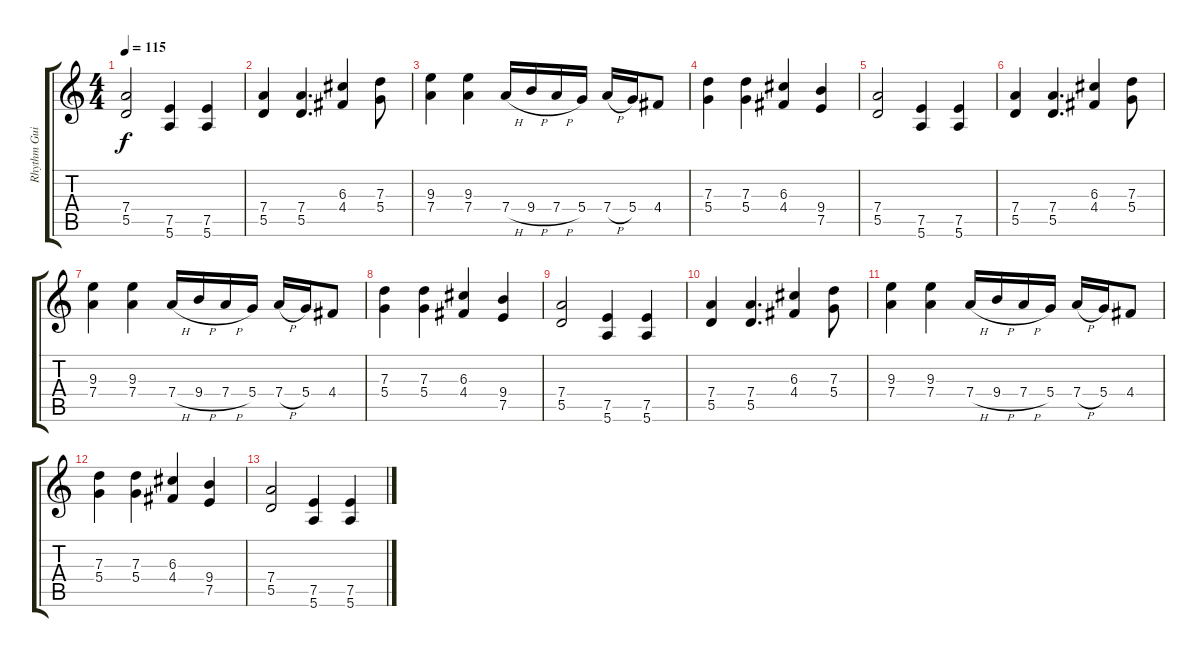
\track ("Rhythm Guitar" "Rhythm Gui") {instrument distortionguitar}
\staff {score tabs}
\tuning (E4 B3 G3 D3 A2 E2) {hide}
\ts (4 4)
\tempo 115
\clef g2
\ks c
(7.4 5.5).2{dy f} (7.5 5.6).4 (7.5 5.6).4 |
(7.4 5.5).4 (7.4 5.5).4{d} (6.3 4.4).4 (7.3 5.4).8 |
(9.3 7.4).4 (9.3 7.4).4 7.4{h}.16 9.4{h}.16 7.4{h}.16 5.4.16 7.4{h}.16 5.4.16 4.4.8 |
(7.3 5.4).4 (7.3 5.4).4 (6.3 4.4).4 (9.4 7.5).4 |
(7.4 5.5).2 (7.5 5.6).4 (7.5 5.6).4 |
(7.4 5.5).4 (7.4 5.5).4{d} (6.3 4.4).4 (7.3 5.4).8 |
(9.3 7.4).4 (9.3 7.4).4 7.4{h}.16 9.4{h}.16 7.4{h}.16 5.4.16 7.4{h}.16 5.4.16 4.4.8 |
(7.3 5.4).4 (7.3 5.4).4 (6.3 4.4).4 (9.4 7.5).4 |
(7.4 5.5).2 (7.5 5.6).4 (7.5 5.6).4 |
(7.4 5.5).4 (7.4 5.5).4{d} (6.3 4.4).4 (7.3 5.4).8 |
(9.3 7.4).4 (9.3 7.4).4 7.4{h}.16 9.4{h}.16 7.4{h}.16 5.4.16 7.4{h}.16 5.4.16 4.4.8 |
(7.3 5.4).4 (7.3 5.4).4 (6.3 4.4).4 (9.4 7.5).4 |
(7.4 5.5).2 (7.5 5.6).4 (7.5 5.6).4
